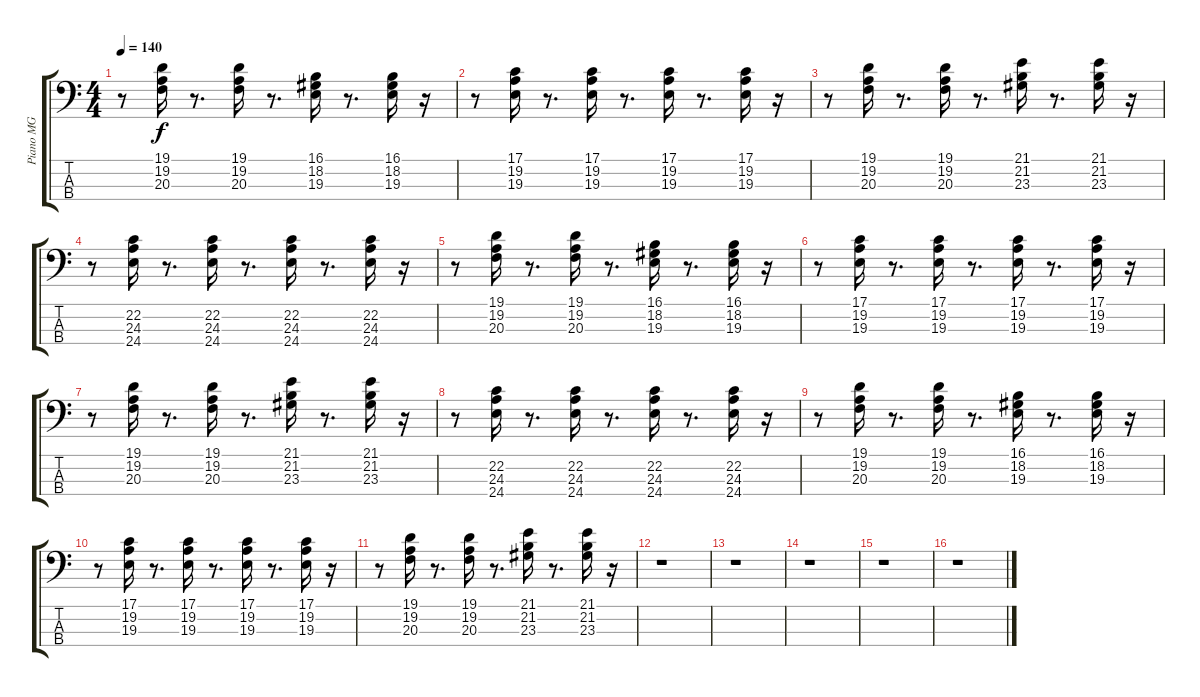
\track ("Piano MG" "Piano MG") {instrument acousticgrandpiano}
\staff {score tabs}
\tuning (G2 D2 A1 E1) {hide}
\ts (4 4)
\tempo 140
\clef f4
\ks c
r.8{dy f} (19.1 19.2 20.3).16 r.8{d} (19.1 19.2 20.3).16 r.8{d} (16.1 18.2 19.3).16 r.8{d} (16.1 18.2 19.3).16 r.16 |
r.8 (17.1 19.2 19.3).16 r.8{d} (17.1 19.2 19.3).16 r.8{d} (17.1 19.2 19.3).16 r.8{d} (17.1 19.2 19.3).16 r.16 |
r.8 (19.1 19.2 20.3).16 r.8{d} (19.1 19.2 20.3).16 r.8{d} (21.1 21.2 23.3).16 r.8{d} (21.1 21.2 23.3).16 r.16 |
r.8 (22.2 24.3 24.4).16 r.8{d} (22.2 24.3 24.4).16 r.8{d} (22.2 24.3 24.4).16 r.8{d} (22.2 24.3 24.4).16 r.16 |
r.8 (19.1 19.2 20.3).16 r.8{d} (19.1 19.2 20.3).16 r.8{d} (16.1 18.2 19.3).16 r.8{d} (16.1 18.2 19.3).16 r.16 |
r.8 (17.1 19.2 19.3).16 r.8{d} (17.1 19.2 19.3).16 r.8{d} (17.1 19.2 19.3).16 r.8{d} (17.1 19.2 19.3).16 r.16 |
r.8 (19.1 19.2 20.3).16 r.8{d} (19.1 19.2 20.3).16 r.8{d} (21.1 21.2 23.3).16 r.8{d} (21.1 21.2 23.3).16 r.16 |
\section ("" "")
r.8 (22.2 24.3 24.4).16 r.8{d} (22.2 24.3 24.4).16 r.8{d} (22.2 24.3 24.4).16 r.8{d} (22.2 24.3 24.4).16 r.16 |
r.8 (19.1 19.2 20.3).16 r.8{d} (19.1 19.2 20.3).16 r.8{d} (16.1 18.2 19.3).16 r.8{d} (16.1 18.2 19.3).16 r.16 |
r.8 (17.1 19.2 19.3).16 r.8{d} (17.1 19.2 19.3).16 r.8{d} (17.1 19.2 19.3).16 r.8{d} (17.1 19.2 19.3).16 r.16 |
r.8 (19.1 19.2 20.3).16 r.8{d} (19.1 19.2 20.3).16 r.8{d} (21.1 21.2 23.3).16 r.8{d} (21.1 21.2 23.3).16 r.16 |
\section ("" "")
r.1 |
r.1 |
r.1 |
r.1 |
r.1
